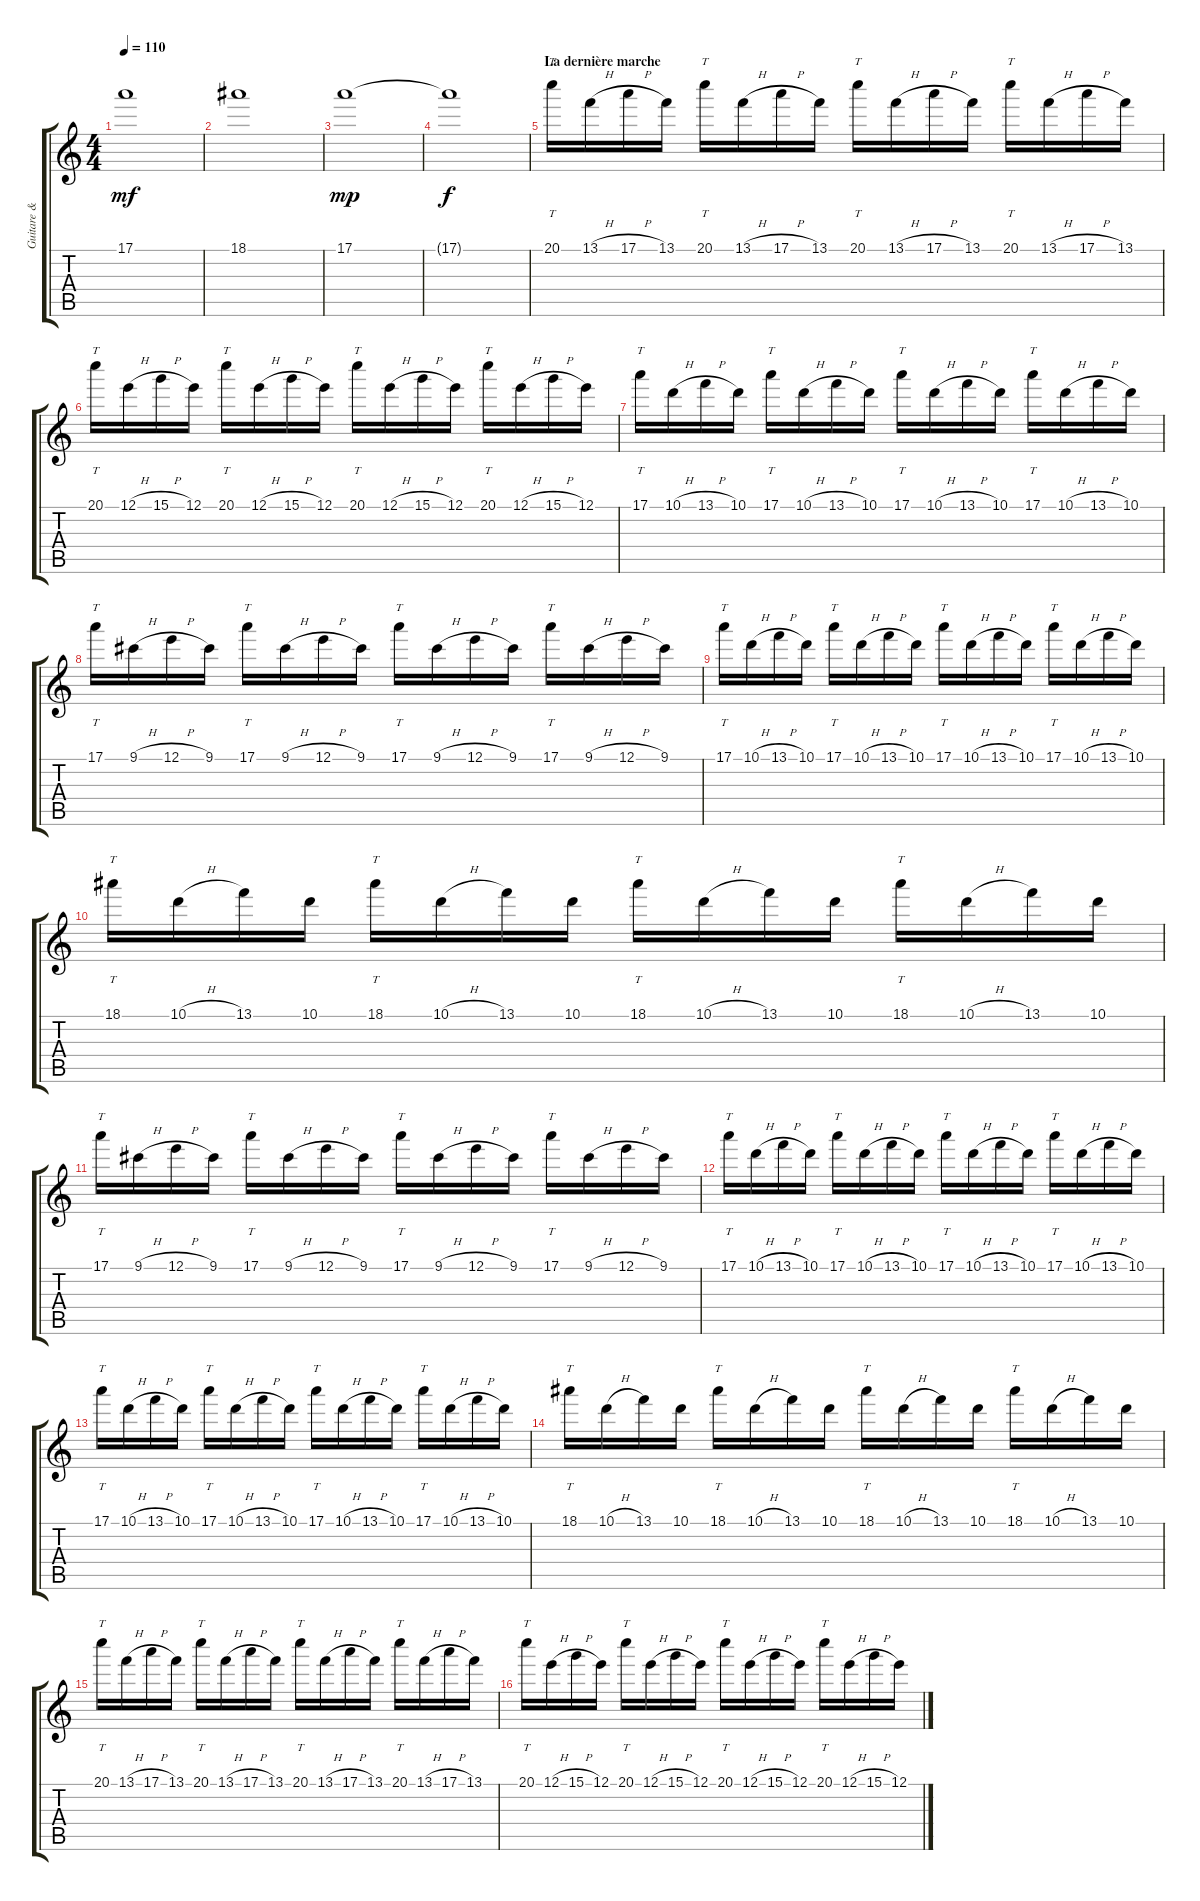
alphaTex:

\track ("Guitare & Cordes" "Guitare & ") {instrument distortionguitar}
\staff {score tabs}
\tuning (E4 B3 G3 D3 A2 E2) {hide}
\ts (4 4)
\tempo 110
\clef g2
\ks c
17.1.1{dy mf} |
18.1.1 |
17.1.1{dy mp} |
17.1{t}.1{dy f} |
\section ("" "La dernière marche")
20.1.16{tt volume 13 instrument stringensemble1} 13.1{h}.16 17.1{h}.16 13.1.16 20.1.16{tt} 13.1{h}.16 17.1{h}.16 13.1.16 20.1.16{tt} 13.1{h}.16 17.1{h}.16 13.1.16 20.1.16{tt} 13.1{h}.16 17.1{h}.16 13.1.16 |
20.1.16{tt} 12.1{h}.16 15.1{h}.16 12.1.16 20.1.16{tt} 12.1{h}.16 15.1{h}.16 12.1.16 20.1.16{tt} 12.1{h}.16 15.1{h}.16 12.1.16 20.1.16{tt} 12.1{h}.16 15.1{h}.16 12.1.16 |
17.1.16{tt} 10.1{h}.16 13.1{h}.16 10.1.16 17.1.16{tt} 10.1{h}.16 13.1{h}.16 10.1.16 17.1.16{tt} 10.1{h}.16 13.1{h}.16 10.1.16 17.1.16{tt} 10.1{h}.16 13.1{h}.16 10.1.16 |
17.1.16{tt} 9.1{h}.16 12.1{h}.16 9.1.16 17.1.16{tt} 9.1{h}.16 12.1{h}.16 9.1.16 17.1.16{tt} 9.1{h}.16 12.1{h}.16 9.1.16 17.1.16{tt} 9.1{h}.16 12.1{h}.16 9.1.16 |
17.1.16{tt} 10.1{h}.16 13.1{h}.16 10.1.16 17.1.16{tt} 10.1{h}.16 13.1{h}.16 10.1.16 17.1.16{tt} 10.1{h}.16 13.1{h}.16 10.1.16 17.1.16{tt} 10.1{h}.16 13.1{h}.16 10.1.16 |
18.1.16{tt} 10.1{h}.16 13.1.16 10.1.16 18.1.16{tt} 10.1{h}.16 13.1.16 10.1.16 18.1.16{tt} 10.1{h}.16 13.1.16 10.1.16 18.1.16{tt} 10.1{h}.16 13.1.16 10.1.16 |
17.1.16{tt} 9.1{h}.16 12.1{h}.16 9.1.16 17.1.16{tt} 9.1{h}.16 12.1{h}.16 9.1.16 17.1.16{tt} 9.1{h}.16 12.1{h}.16 9.1.16 17.1.16{tt} 9.1{h}.16 12.1{h}.16 9.1.16 |
17.1.16{tt} 10.1{h}.16 13.1{h}.16 10.1.16 17.1.16{tt} 10.1{h}.16 13.1{h}.16 10.1.16 17.1.16{tt} 10.1{h}.16 13.1{h}.16 10.1.16 17.1.16{tt} 10.1{h}.16 13.1{h}.16 10.1.16 |
17.1.16{tt} 10.1{h}.16 13.1{h}.16 10.1.16 17.1.16{tt} 10.1{h}.16 13.1{h}.16 10.1.16 17.1.16{tt} 10.1{h}.16 13.1{h}.16 10.1.16 17.1.16{tt} 10.1{h}.16 13.1{h}.16 10.1.16 |
18.1.16{tt} 10.1{h}.16 13.1.16 10.1.16 18.1.16{tt} 10.1{h}.16 13.1.16 10.1.16 18.1.16{tt} 10.1{h}.16 13.1.16 10.1.16 18.1.16{tt} 10.1{h}.16 13.1.16 10.1.16 |
20.1.16{tt} 13.1{h}.16 17.1{h}.16 13.1.16 20.1.16{tt} 13.1{h}.16 17.1{h}.16 13.1.16 20.1.16{tt} 13.1{h}.16 17.1{h}.16 13.1.16 20.1.16{tt} 13.1{h}.16 17.1{h}.16 13.1.16 |
20.1.16{tt} 12.1{h}.16 15.1{h}.16 12.1.16 20.1.16{tt} 12.1{h}.16 15.1{h}.16 12.1.16 20.1.16{tt} 12.1{h}.16 15.1{h}.16 12.1.16 20.1.16{tt} 12.1{h}.16 15.1{h}.16 12.1.16
